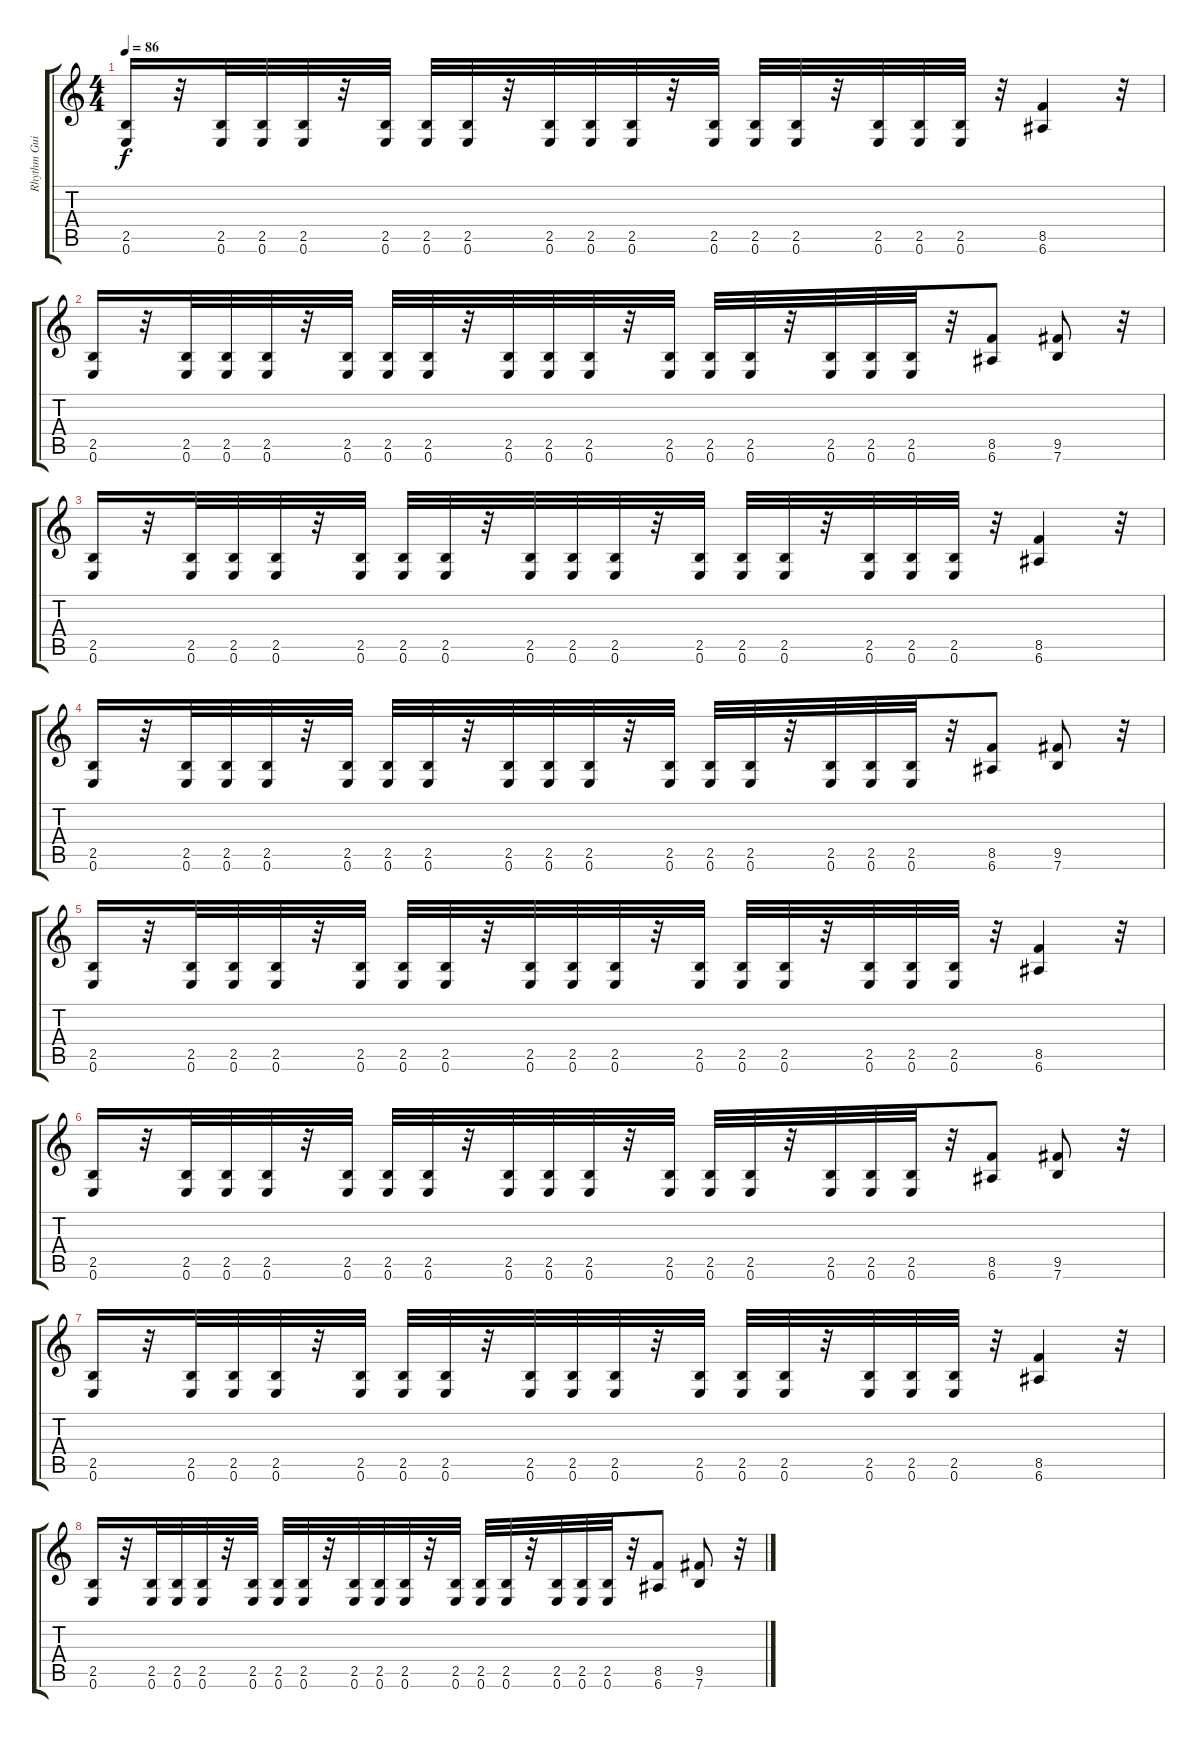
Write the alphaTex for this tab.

\track ("Rhythm Guitar" "Rhythm Gui") {instrument distortionguitar}
\staff {score tabs}
\tuning (E4 B3 G3 D3 A2 E2) {hide}
\ts (4 4)
\tempo 86
\clef g2
\ks c
(2.5 0.6).16{dy f} r.32 (2.5 0.6).32 (2.5 0.6).32 (2.5 0.6).32 r.32 (2.5 0.6).32 (2.5 0.6).32 (2.5 0.6).32 r.32 (2.5 0.6).32 (2.5 0.6).32 (2.5 0.6).32 r.32 (2.5 0.6).32 (2.5 0.6).32 (2.5 0.6).32 r.32 (2.5 0.6).32 (2.5 0.6).32 (2.5 0.6).32 r.32 (8.5 6.6).4 r.32 |
(2.5 0.6).16 r.32 (2.5 0.6).32 (2.5 0.6).32 (2.5 0.6).32 r.32 (2.5 0.6).32 (2.5 0.6).32 (2.5 0.6).32 r.32 (2.5 0.6).32 (2.5 0.6).32 (2.5 0.6).32 r.32 (2.5 0.6).32 (2.5 0.6).32 (2.5 0.6).32 r.32 (2.5 0.6).32 (2.5 0.6).32 (2.5 0.6).32 r.32 (8.5 6.6).8 (9.5 7.6).8 r.32 |
(2.5 0.6).16 r.32 (2.5 0.6).32 (2.5 0.6).32 (2.5 0.6).32 r.32 (2.5 0.6).32 (2.5 0.6).32 (2.5 0.6).32 r.32 (2.5 0.6).32 (2.5 0.6).32 (2.5 0.6).32 r.32 (2.5 0.6).32 (2.5 0.6).32 (2.5 0.6).32 r.32 (2.5 0.6).32 (2.5 0.6).32 (2.5 0.6).32 r.32 (8.5 6.6).4 r.32 |
(2.5 0.6).16 r.32 (2.5 0.6).32 (2.5 0.6).32 (2.5 0.6).32 r.32 (2.5 0.6).32 (2.5 0.6).32 (2.5 0.6).32 r.32 (2.5 0.6).32 (2.5 0.6).32 (2.5 0.6).32 r.32 (2.5 0.6).32 (2.5 0.6).32 (2.5 0.6).32 r.32 (2.5 0.6).32 (2.5 0.6).32 (2.5 0.6).32 r.32 (8.5 6.6).8 (9.5 7.6).8 r.32 |
(2.5 0.6).16 r.32 (2.5 0.6).32 (2.5 0.6).32 (2.5 0.6).32 r.32 (2.5 0.6).32 (2.5 0.6).32 (2.5 0.6).32 r.32 (2.5 0.6).32 (2.5 0.6).32 (2.5 0.6).32 r.32 (2.5 0.6).32 (2.5 0.6).32 (2.5 0.6).32 r.32 (2.5 0.6).32 (2.5 0.6).32 (2.5 0.6).32 r.32 (8.5 6.6).4 r.32 |
(2.5 0.6).16 r.32 (2.5 0.6).32 (2.5 0.6).32 (2.5 0.6).32 r.32 (2.5 0.6).32 (2.5 0.6).32 (2.5 0.6).32 r.32 (2.5 0.6).32 (2.5 0.6).32 (2.5 0.6).32 r.32 (2.5 0.6).32 (2.5 0.6).32 (2.5 0.6).32 r.32 (2.5 0.6).32 (2.5 0.6).32 (2.5 0.6).32 r.32 (8.5 6.6).8 (9.5 7.6).8 r.32 |
(2.5 0.6).16 r.32 (2.5 0.6).32 (2.5 0.6).32 (2.5 0.6).32 r.32 (2.5 0.6).32 (2.5 0.6).32 (2.5 0.6).32 r.32 (2.5 0.6).32 (2.5 0.6).32 (2.5 0.6).32 r.32 (2.5 0.6).32 (2.5 0.6).32 (2.5 0.6).32 r.32 (2.5 0.6).32 (2.5 0.6).32 (2.5 0.6).32 r.32 (8.5 6.6).4 r.32 |
(2.5 0.6).16 r.32 (2.5 0.6).32 (2.5 0.6).32 (2.5 0.6).32 r.32 (2.5 0.6).32 (2.5 0.6).32 (2.5 0.6).32 r.32 (2.5 0.6).32 (2.5 0.6).32 (2.5 0.6).32 r.32 (2.5 0.6).32 (2.5 0.6).32 (2.5 0.6).32 r.32 (2.5 0.6).32 (2.5 0.6).32 (2.5 0.6).32 r.32 (8.5 6.6).8 (9.5 7.6).8 r.32
